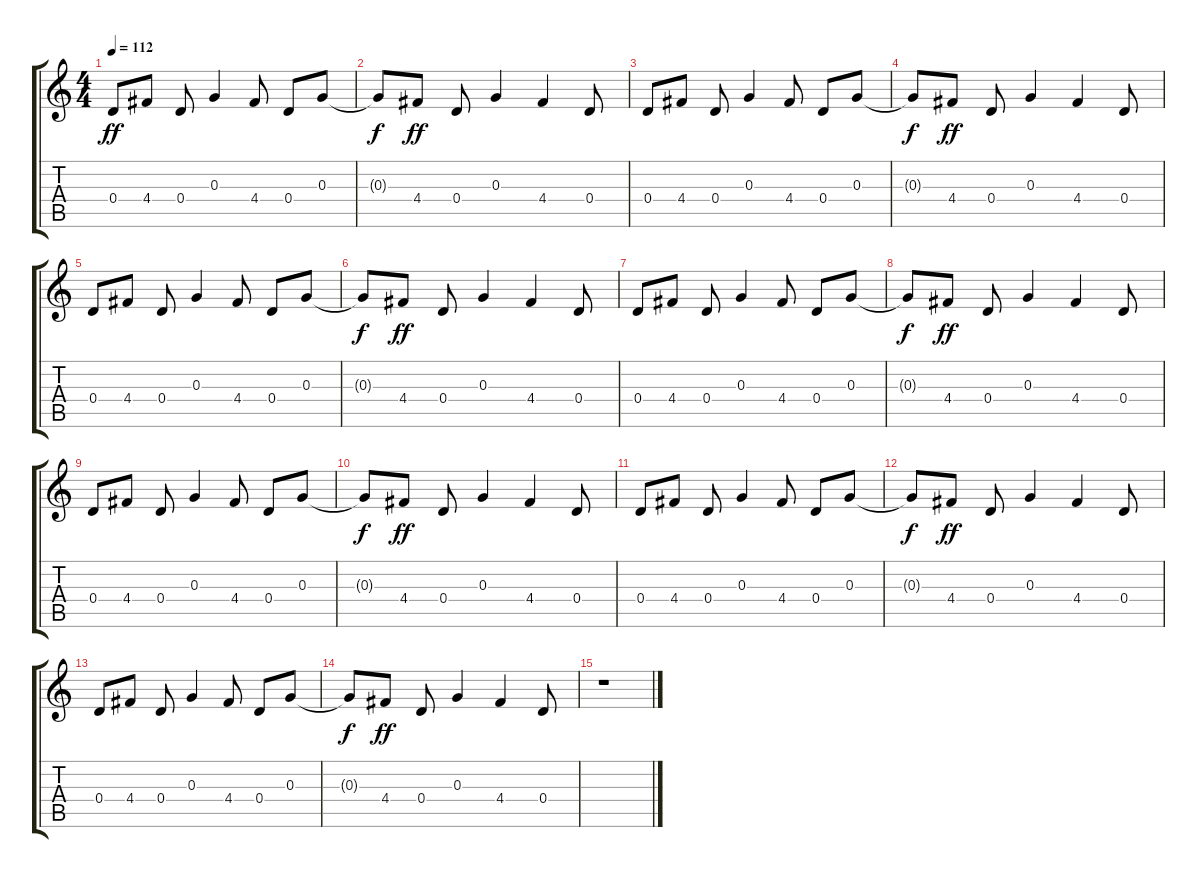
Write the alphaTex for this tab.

\track "" {instrument electricguitarclean}
\staff {score tabs}
\tuning (E4 B3 G3 D3 A2 E2) {hide}
\ts (4 4)
\tempo 112
\clef g2
\ks c
0.4.8{dy ff} 4.4.8 0.4.8 0.3.4 4.4.8 0.4.8 0.3.8 |
0.3{t}.8{dy f} 4.4.8{dy ff} 0.4.8 0.3.4 4.4.4 0.4.8 |
0.4.8 4.4.8 0.4.8 0.3.4 4.4.8 0.4.8 0.3.8 |
0.3{t}.8{dy f} 4.4.8{dy ff} 0.4.8 0.3.4 4.4.4 0.4.8 |
0.4.8 4.4.8 0.4.8 0.3.4 4.4.8 0.4.8 0.3.8 |
0.3{t}.8{dy f} 4.4.8{dy ff} 0.4.8 0.3.4 4.4.4 0.4.8 |
0.4.8 4.4.8 0.4.8 0.3.4 4.4.8 0.4.8 0.3.8 |
0.3{t}.8{dy f} 4.4.8{dy ff} 0.4.8 0.3.4 4.4.4 0.4.8 |
0.4.8 4.4.8 0.4.8 0.3.4 4.4.8 0.4.8 0.3.8 |
0.3{t}.8{dy f} 4.4.8{dy ff} 0.4.8 0.3.4 4.4.4 0.4.8 |
0.4.8 4.4.8 0.4.8 0.3.4 4.4.8 0.4.8 0.3.8 |
0.3{t}.8{dy f} 4.4.8{dy ff} 0.4.8 0.3.4 4.4.4 0.4.8 |
0.4.8 4.4.8 0.4.8 0.3.4 4.4.8 0.4.8 0.3.8 |
0.3{t}.8{dy f} 4.4.8{dy ff} 0.4.8 0.3.4 4.4.4 0.4.8 |
r.1
